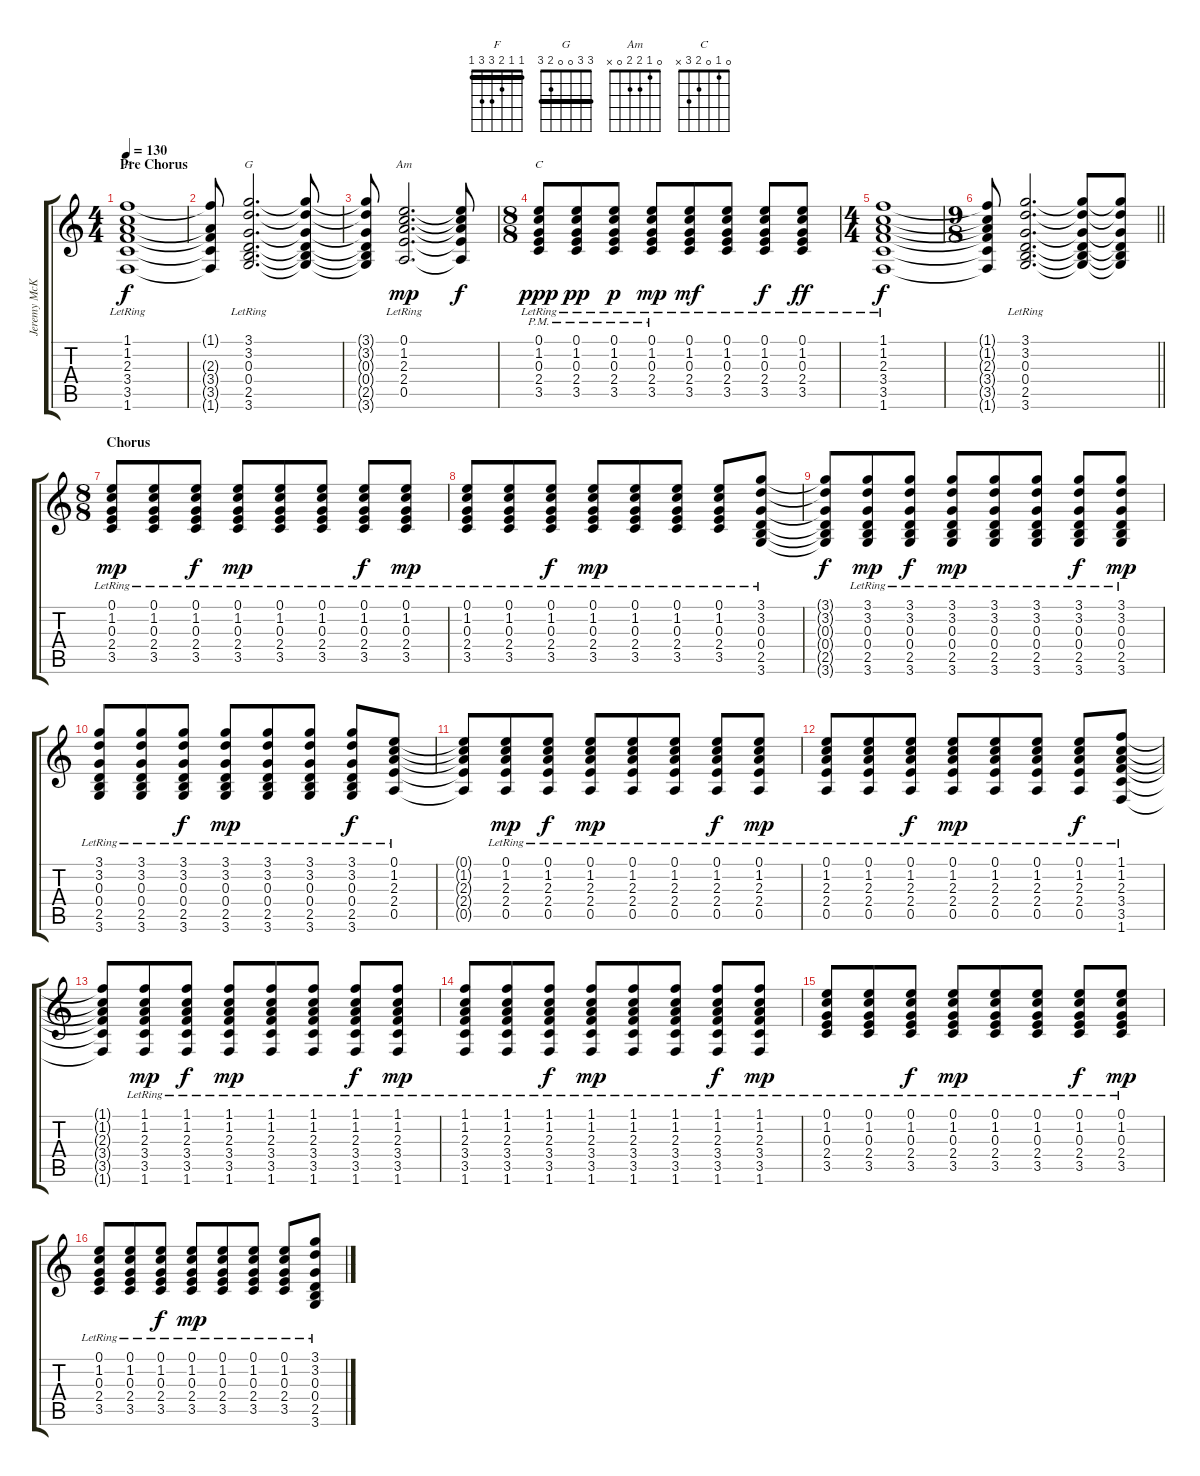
\track ("Jeremy McKinnon" "Jeremy McK") {instrument acousticguitarsteel}
\staff {score tabs}
\tuning (E4 B3 G3 D3 A2 E2) {hide}
\chord ("F" 1 1 2 3 3 1) {barre 1}
\chord ("G" 3 3 0 0 2 3) {barre 3}
\chord ("Am" 0 1 2 2 0 x)
\chord ("C" 0 1 0 2 3 x)
\ts (4 4)
\section ("" "Pre Chorus")
\tempo 130
\clef g2
\ks c
(1.1{lr} 1.2{lr} 2.3{lr} 3.4{lr} 3.5{lr} 1.6{lr}).1{ch "F" dy f} |
(1.1{t} 2.3{t} 3.4{t} 3.5{t} 1.6{t}).8 (3.1{lr} 3.2{lr} 0.3{lr} 0.4{lr} 2.5{lr} 3.6{lr}).2{d ch "G"} (3.1{t} 3.2{t} 0.3{t} 0.4{t} 2.5{t} 3.6{t}).8 |
(3.1{t} 3.2{t} 0.3{t} 0.4{t} 2.5{t} 3.6{t}).8 (0.1{lr} 1.2{lr} 2.3{lr} 2.4{lr} 0.5{lr}).2{d ch "Am" dy mp} (0.1{t} 1.2{t} 2.3{t} 2.4{t} 0.5{t}).8{dy f} |
\ts (8 8)
(0.1{pm lr} 1.2{pm lr} 0.3{pm lr} 2.4{pm lr} 3.5{pm lr}).8{ch "C" dy ppp} (0.1{pm lr} 1.2{pm lr} 0.3{pm lr} 2.4{pm lr} 3.5{pm lr}).8{dy pp} (0.1{pm lr} 1.2{pm lr} 0.3{pm lr} 2.4{pm lr} 3.5{pm lr}).8{dy p} (0.1{pm lr} 1.2{pm lr} 0.3{pm lr} 2.4{pm lr} 3.5{pm lr}).8{dy mp} (0.1{lr} 1.2{lr} 0.3{lr} 2.4{lr} 3.5{lr}).8{dy mf} (0.1{lr} 1.2{lr} 0.3{lr} 2.4{lr} 3.5{lr}).8 (0.1{lr} 1.2{lr} 0.3{lr} 2.4{lr} 3.5{lr}).8{dy f} (0.1{lr} 1.2{lr} 0.3{lr} 2.4{lr} 3.5{lr}).8{dy ff} |
\ts (4 4)
(1.1{lr} 1.2{lr} 2.3{lr} 3.4{lr} 3.5{lr} 1.6{lr}).1{dy f} |
\ts (9 8)
\barLineRight lightlight
(1.1{t} 1.2{t} 2.3{t} 3.4{t} 3.5{t} 1.6{t}).8 (3.1{lr} 3.2{lr} 0.3{lr} 0.4{lr} 2.5{lr} 3.6{lr}).2{d} (3.1{t} 3.2{t} 0.3{t} 0.4{t} 2.5{t} 3.6{t}).8 (3.1{t} 3.2{t} 0.3{t} 0.4{t} 2.5{t} 3.6{t}).8 |
\ts (8 8)
\section ("" "Chorus")
(0.1{lr} 1.2{lr} 0.3{lr} 2.4{lr} 3.5{lr}).8{dy mp} (0.1{lr} 1.2{lr} 0.3{lr} 2.4{lr} 3.5{lr}).8 (0.1{lr} 1.2{lr} 0.3{lr} 2.4{lr} 3.5{lr}).8{dy f} (0.1{lr} 1.2{lr} 0.3{lr} 2.4{lr} 3.5{lr}).8{dy mp} (0.1{lr} 1.2{lr} 0.3{lr} 2.4{lr} 3.5{lr}).8 (0.1{lr} 1.2{lr} 0.3{lr} 2.4{lr} 3.5{lr}).8 (0.1{lr} 1.2{lr} 0.3{lr} 2.4{lr} 3.5{lr}).8{dy f} (0.1{lr} 1.2{lr} 0.3{lr} 2.4{lr} 3.5{lr}).8{dy mp} |
(0.1{lr} 1.2{lr} 0.3{lr} 2.4{lr} 3.5{lr}).8 (0.1{lr} 1.2{lr} 0.3{lr} 2.4{lr} 3.5{lr}).8 (0.1{lr} 1.2{lr} 0.3{lr} 2.4{lr} 3.5{lr}).8{dy f} (0.1{lr} 1.2{lr} 0.3{lr} 2.4{lr} 3.5{lr}).8{dy mp} (0.1{lr} 1.2{lr} 0.3{lr} 2.4{lr} 3.5{lr}).8 (0.1{lr} 1.2{lr} 0.3{lr} 2.4{lr} 3.5{lr}).8 (0.1{lr} 1.2{lr} 0.3{lr} 2.4{lr} 3.5{lr}).8 (3.1{lr} 3.2{lr} 0.3{lr} 0.4{lr} 2.5{lr} 3.6{lr}).8 |
(3.1{t} 3.2{t} 0.3{t} 0.4{t} 2.5{t} 3.6{t}).8{dy f} (3.1{lr} 3.2{lr} 0.3{lr} 0.4{lr} 2.5{lr} 3.6{lr}).8{dy mp} (3.1{lr} 3.2{lr} 0.3{lr} 0.4{lr} 2.5{lr} 3.6{lr}).8{dy f} (3.1{lr} 3.2{lr} 0.3{lr} 0.4{lr} 2.5{lr} 3.6{lr}).8{dy mp} (3.1{lr} 3.2{lr} 0.3{lr} 0.4{lr} 2.5{lr} 3.6{lr}).8 (3.1{lr} 3.2{lr} 0.3{lr} 0.4{lr} 2.5{lr} 3.6{lr}).8 (3.1{lr} 3.2{lr} 0.3{lr} 0.4{lr} 2.5{lr} 3.6{lr}).8{dy f} (3.1{lr} 3.2{lr} 0.3{lr} 0.4{lr} 2.5{lr} 3.6{lr}).8{dy mp} |
(3.1{lr} 3.2{lr} 0.3{lr} 0.4{lr} 2.5{lr} 3.6{lr}).8 (3.1{lr} 3.2{lr} 0.3{lr} 0.4{lr} 2.5{lr} 3.6{lr}).8 (3.1{lr} 3.2{lr} 0.3{lr} 0.4{lr} 2.5{lr} 3.6{lr}).8{dy f} (3.1{lr} 3.2{lr} 0.3{lr} 0.4{lr} 2.5{lr} 3.6{lr}).8{dy mp} (3.1{lr} 3.2{lr} 0.3{lr} 0.4{lr} 2.5{lr} 3.6{lr}).8 (3.1{lr} 3.2{lr} 0.3{lr} 0.4{lr} 2.5{lr} 3.6{lr}).8 (3.1{lr} 3.2{lr} 0.3{lr} 0.4{lr} 2.5{lr} 3.6{lr}).8{dy f} (0.1{lr} 1.2{lr} 2.3{lr} 2.4{lr} 0.5{lr}).8 |
(0.1{t} 1.2{t} 2.3{t} 2.4{t} 0.5{t}).8 (0.1{lr} 1.2{lr} 2.3{lr} 2.4{lr} 0.5{lr}).8{dy mp} (0.1{lr} 1.2{lr} 2.3{lr} 2.4{lr} 0.5{lr}).8{dy f} (0.1{lr} 1.2{lr} 2.3{lr} 2.4{lr} 0.5{lr}).8{dy mp} (0.1{lr} 1.2{lr} 2.3{lr} 2.4{lr} 0.5{lr}).8 (0.1{lr} 1.2{lr} 2.3{lr} 2.4{lr} 0.5{lr}).8 (0.1{lr} 1.2{lr} 2.3{lr} 2.4{lr} 0.5{lr}).8{dy f} (0.1{lr} 1.2{lr} 2.3{lr} 2.4{lr} 0.5{lr}).8{dy mp} |
(0.1{lr} 1.2{lr} 2.3{lr} 2.4{lr} 0.5{lr}).8 (0.1{lr} 1.2{lr} 2.3{lr} 2.4{lr} 0.5{lr}).8 (0.1{lr} 1.2{lr} 2.3{lr} 2.4{lr} 0.5{lr}).8{dy f} (0.1{lr} 1.2{lr} 2.3{lr} 2.4{lr} 0.5{lr}).8{dy mp} (0.1{lr} 1.2{lr} 2.3{lr} 2.4{lr} 0.5{lr}).8 (0.1{lr} 1.2{lr} 2.3{lr} 2.4{lr} 0.5{lr}).8 (0.1{lr} 1.2{lr} 2.3{lr} 2.4{lr} 0.5{lr}).8{dy f} (1.1{lr} 1.2{lr} 2.3{lr} 3.4{lr} 3.5{lr} 1.6{lr}).8 |
(1.1{t} 1.2{t} 2.3{t} 3.4{t} 3.5{t} 1.6{t}).8 (1.1{lr} 1.2{lr} 2.3{lr} 3.4{lr} 3.5{lr} 1.6{lr}).8{dy mp} (1.1{lr} 1.2{lr} 2.3{lr} 3.4{lr} 3.5{lr} 1.6{lr}).8{dy f} (1.1{lr} 1.2{lr} 2.3{lr} 3.4{lr} 3.5{lr} 1.6{lr}).8{dy mp} (1.1{lr} 1.2{lr} 2.3{lr} 3.4{lr} 3.5{lr} 1.6{lr}).8 (1.1{lr} 1.2{lr} 2.3{lr} 3.4{lr} 3.5{lr} 1.6{lr}).8 (1.1{lr} 1.2{lr} 2.3{lr} 3.4{lr} 3.5{lr} 1.6{lr}).8{dy f} (1.1{lr} 1.2{lr} 2.3{lr} 3.4{lr} 3.5{lr} 1.6{lr}).8{dy mp} |
(1.1{lr} 1.2{lr} 2.3{lr} 3.4{lr} 3.5{lr} 1.6{lr}).8 (1.1{lr} 1.2{lr} 2.3{lr} 3.4{lr} 3.5{lr} 1.6{lr}).8 (1.1{lr} 1.2{lr} 2.3{lr} 3.4{lr} 3.5{lr} 1.6{lr}).8{dy f} (1.1{lr} 1.2{lr} 2.3{lr} 3.4{lr} 3.5{lr} 1.6{lr}).8{dy mp} (1.1{lr} 1.2{lr} 2.3{lr} 3.4{lr} 3.5{lr} 1.6{lr}).8 (1.1{lr} 1.2{lr} 2.3{lr} 3.4{lr} 3.5{lr} 1.6{lr}).8 (1.1{lr} 1.2{lr} 2.3{lr} 3.4{lr} 3.5{lr} 1.6{lr}).8{dy f} (1.1{lr} 1.2{lr} 2.3{lr} 3.4{lr} 3.5{lr} 1.6{lr}).8{dy mp} |
(0.1{lr} 1.2{lr} 0.3{lr} 2.4{lr} 3.5{lr}).8 (0.1{lr} 1.2{lr} 0.3{lr} 2.4{lr} 3.5{lr}).8 (0.1{lr} 1.2{lr} 0.3{lr} 2.4{lr} 3.5{lr}).8{dy f} (0.1{lr} 1.2{lr} 0.3{lr} 2.4{lr} 3.5{lr}).8{dy mp} (0.1{lr} 1.2{lr} 0.3{lr} 2.4{lr} 3.5{lr}).8 (0.1{lr} 1.2{lr} 0.3{lr} 2.4{lr} 3.5{lr}).8 (0.1{lr} 1.2{lr} 0.3{lr} 2.4{lr} 3.5{lr}).8{dy f} (0.1{lr} 1.2{lr} 0.3{lr} 2.4{lr} 3.5{lr}).8{dy mp} |
(0.1{lr} 1.2{lr} 0.3{lr} 2.4{lr} 3.5{lr}).8 (0.1{lr} 1.2{lr} 0.3{lr} 2.4{lr} 3.5{lr}).8 (0.1{lr} 1.2{lr} 0.3{lr} 2.4{lr} 3.5{lr}).8{dy f} (0.1{lr} 1.2{lr} 0.3{lr} 2.4{lr} 3.5{lr}).8{dy mp} (0.1{lr} 1.2{lr} 0.3{lr} 2.4{lr} 3.5{lr}).8 (0.1{lr} 1.2{lr} 0.3{lr} 2.4{lr} 3.5{lr}).8 (0.1{lr} 1.2{lr} 0.3{lr} 2.4{lr} 3.5{lr}).8 (3.1{lr} 3.2{lr} 0.3{lr} 0.4{lr} 2.5{lr} 3.6{lr}).8
